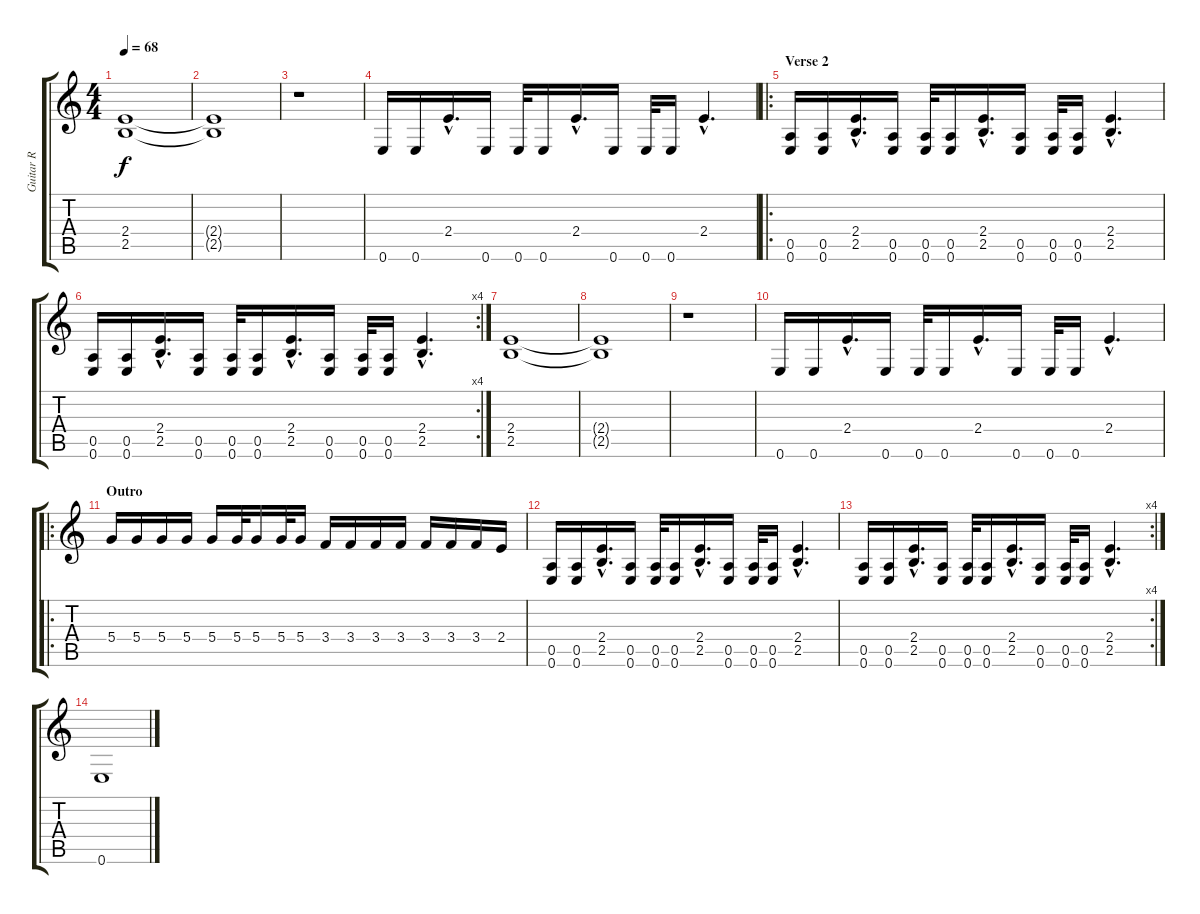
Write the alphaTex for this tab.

\track ("Guitar R" "Guitar R") {instrument distortionguitar}
\staff {score tabs}
\tuning (E4 B3 G3 D3 A2 E2) {hide}
\ts (4 4)
\tempo 68
\clef g2
\ks c
(2.4 2.5).1{dy f} |
(2.4{t} 2.5{t}).1 |
r.1 |
0.6.16 0.6.16 2.4{hac}.16{d} 0.6.16 0.6.32 0.6.16 2.4{hac}.16{d} 0.6.16 0.6.32 0.6.16 2.4{hac}.4{d} |
\ro
\section ("" "Verse 2")
(0.5 0.6).16 (0.5 0.6).16 (2.4{hac} 2.5{hac}).16{d} (0.5 0.6).16 (0.5 0.6).32 (0.5 0.6).16 (2.4{hac} 2.5{hac}).16{d} (0.5 0.6).16 (0.5 0.6).32 (0.5 0.6).16 (2.4{hac} 2.5{hac}).4{d} |
\rc 4
(0.5 0.6).16 (0.5 0.6).16 (2.4{hac} 2.5{hac}).16{d} (0.5 0.6).16 (0.5 0.6).32 (0.5 0.6).16 (2.4{hac} 2.5{hac}).16{d} (0.5 0.6).16 (0.5 0.6).32 (0.5 0.6).16 (2.4{hac} 2.5{hac}).4{d} |
(2.4 2.5).1 |
(2.4{t} 2.5{t}).1 |
r.1 |
0.6.16 0.6.16 2.4{hac}.16{d} 0.6.16 0.6.32 0.6.16 2.4{hac}.16{d} 0.6.16 0.6.32 0.6.16 2.4{hac}.4{d} |
\ro
\section ("" "Outro")
5.4.16 5.4.16 5.4.16 5.4.16 5.4.16 5.4.32 5.4.16 5.4.32 5.4.16 3.4.16 3.4.16 3.4.16 3.4.16 3.4.16 3.4.16 3.4.16 2.4.16 |
(0.5 0.6).16 (0.5 0.6).16 (2.4{hac} 2.5{hac}).16{d} (0.5 0.6).16 (0.5 0.6).32 (0.5 0.6).16 (2.4{hac} 2.5{hac}).16{d} (0.5 0.6).16 (0.5 0.6).32 (0.5 0.6).16 (2.4{hac} 2.5{hac}).4{d} |
\rc 4
(0.5 0.6).16 (0.5 0.6).16 (2.4{hac} 2.5{hac}).16{d} (0.5 0.6).16 (0.5 0.6).32 (0.5 0.6).16 (2.4{hac} 2.5{hac}).16{d} (0.5 0.6).16 (0.5 0.6).32 (0.5 0.6).16 (2.4{hac} 2.5{hac}).4{d} |
0.6.1{volume 0}
